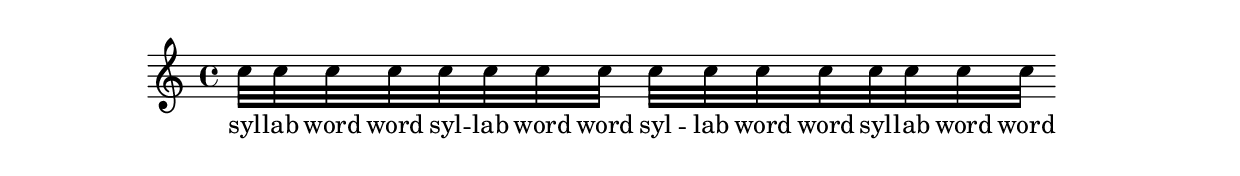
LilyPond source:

%% DO NOT EDIT this file manually; it is automatically
%% generated from LSR http://lsr.dsi.unimi.it
%% Make any changes in LSR itself, or in Documentation/snippets/new/ ,
%% and then run scripts/auxiliar/makelsr.py
%%
%% This file is in the public domain.
\version "2.12.2"

\header {
  lsrtags = "vocal-music"

%% Translation of GIT committish: 59caa3adce63114ca7972d18f95d4aadc528ec3d
  texidoces = "

Si LilyPond no cree que haya sitio suficiente para un guión separador
de sílabas, lo omitirá.  Se puede sobreescribir este comportamiento
con la propiedad @code{minimum-distance} de @code{LyricHyphen}.

"
  doctitlees = "Forzar la visibilidad de los guiones separadores de sílabas"



  texidoc = "
If LilyPond does not think there is space for a hyphen, it will be
omitted.  The behaviour can be overridden with the
@code{minimum-distance} property of @code{LyricHyphen}.

"
  doctitle = "Forcing hyphens to be shown"
} % begin verbatim

\relative c'' {
  c32 c c c
  c32 c c c
  c32 c c c
  c32 c c c
}
\addlyrics {
  syl -- lab word word
  \override LyricHyphen #'minimum-distance = #1.0
  syl -- lab word word
  \override LyricHyphen #'minimum-distance = #2.0
  syl -- lab word word
  \revert LyricHyphen #'minimum-distance
  syl -- lab word word
}
